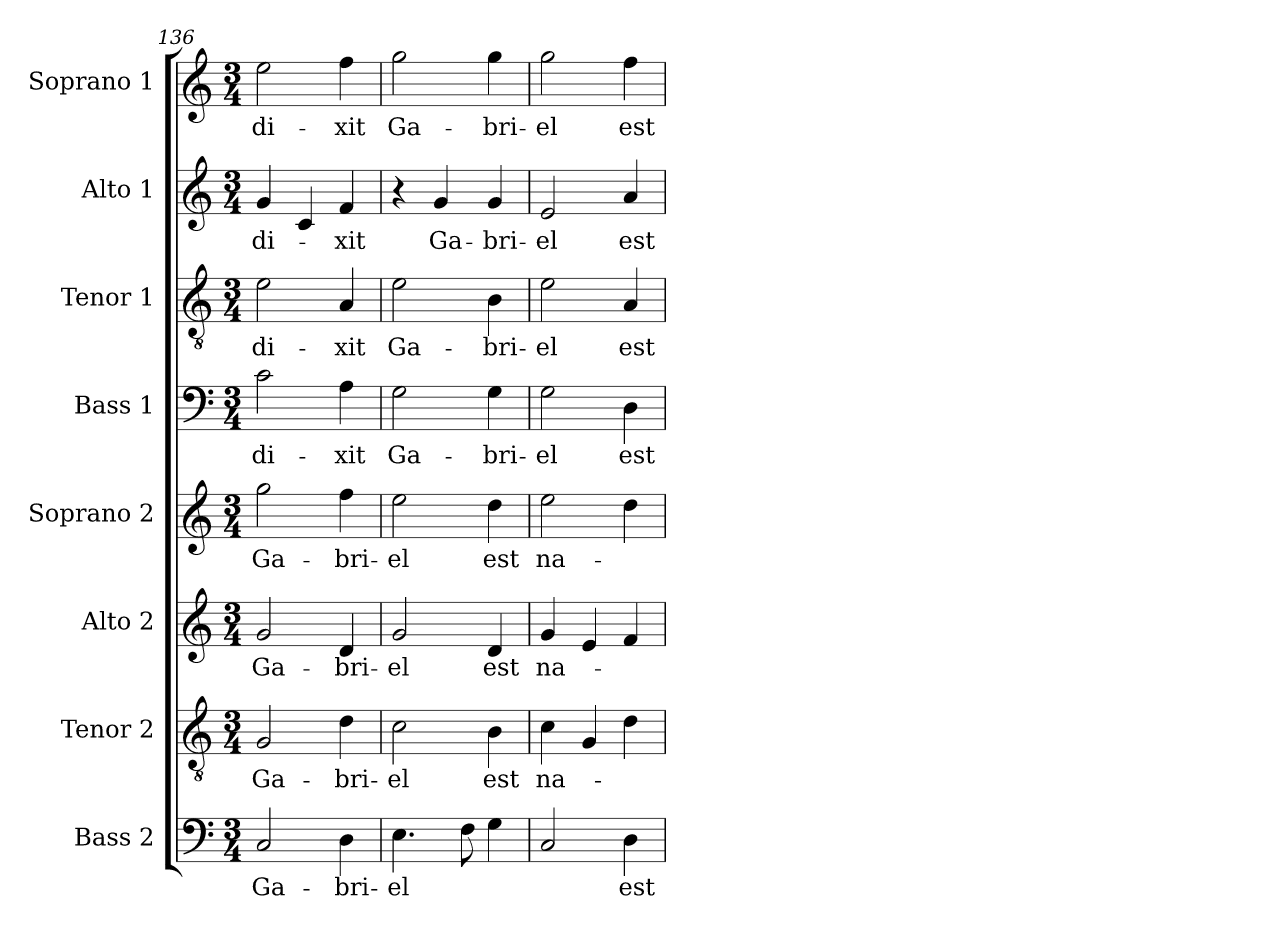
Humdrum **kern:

**kern	**text	**kern	**text	**kern	**text	**kern	**text	**kern	**text	**kern	**text	**kern	**text	**kern	**text
*part8	*part8	*part7	*part7	*part6	*part6	*part5	*part5	*part4	*part4	*part3	*part3	*part2	*part2	*part1	*part1
*staff8	*staff8	*staff7	*staff7	*staff6	*staff6	*staff5	*staff5	*staff4	*staff4	*staff3	*staff3	*staff2	*staff2	*staff1	*staff1
*I"Bass 2	*	*I"Tenor 2	*	*I"Alto 2	*	*I"Soprano 2	*	*I"Bass 1	*	*I"Tenor 1	*	*I"Alto 1	*	*I"Soprano 1	*
*I'B2	*	*I'T2	*	*I'A2	*	*I'S2	*	*I'B1	*	*I'T1	*	*I'A1	*	*I'S1	*
*clefF4	*	*clefGv2	*	*clefG2	*	*clefG2	*	*clefF4	*	*clefGv2	*	*clefG2	*	*clefG2	*
*	*	*ITrd7c12	*	*	*	*	*	*	*	*ITrd7c12	*	*	*	*	*
*k[]	*	*k[]	*	*k[]	*	*k[]	*	*k[]	*	*k[]	*	*k[]	*	*k[]	*
*C:	*	*C:	*	*C:	*	*C:	*	*C:	*	*C:	*	*C:	*	*C:	*
*M3/4	*	*M3/4	*	*M3/4	*	*M3/4	*	*M3/4	*	*M3/4	*	*M3/4	*	*M3/4	*
=136	=136	=136	=136	=136	=136	=136	=136	=136	=136	=136	=136	=136	=136	=136	=136
!	!LO:LY:b:color=#000000	!	!	!	!	!	!	!	!	!	!	!	!	!	!
!	!	!	!LO:LY:b:color=#000000	!	!	!	!	!	!	!	!	!	!	!	!
!	!	!	!	!	!LO:LY:b:color=#000000	!	!	!	!	!	!	!	!	!	!
!	!	!	!	!	!	!	!LO:LY:b:color=#000000	!	!	!	!	!	!	!	!
!	!	!	!	!	!	!	!	!	!LO:LY:b:color=#000000	!	!	!	!	!	!
!	!	!	!	!	!	!	!	!	!	!	!LO:LY:b:color=#000000	!	!	!	!
!	!	!	!	!	!	!	!	!	!	!	!	!	!LO:LY:b:color=#000000	!	!
!	!	!	!	!	!	!	!	!	!	!	!	!	!	!	!LO:LY:b:color=#000000
2Ci/	Ga-	2GGi/	Ga-	2gi/	Ga-	2ggi\	Ga-	2ci\	-di-	2Ei\	-di-	4gi/	-di-	2eei\	-di-
.	.	.	.	.	.	.	.	.	.	.	.	4ci/	.	.	.
!	!LO:LY:b:color=#000000	!	!	!	!	!	!	!	!	!	!	!	!	!	!
!	!	!	!LO:LY:b:color=#000000	!	!	!	!	!	!	!	!	!	!	!	!
!	!	!	!	!	!LO:LY:b:color=#000000	!	!	!	!	!	!	!	!	!	!
!	!	!	!	!	!	!	!LO:LY:b:color=#000000	!	!	!	!	!	!	!	!
!	!	!	!	!	!	!	!	!	!LO:LY:b:color=#000000	!	!	!	!	!	!
!	!	!	!	!	!	!	!	!	!	!	!LO:LY:b:color=#000000	!	!	!	!
!	!	!	!	!	!	!	!	!	!	!	!	!	!LO:LY:b:color=#000000	!	!
!	!	!	!	!	!	!	!	!	!	!	!	!	!	!	!LO:LY:b:color=#000000
4Di\	-bri-	4Di\	-bri-	4di/	-bri-	4ffi\	-bri-	4Ai\	-xit	4AAi/	-xit	4fi/	-xit	4ffi\	-xit
=137	=137	=137	=137	=137	=137	=137	=137	=137	=137	=137	=137	=137	=137	=137	=137
!	!LO:LY:b:color=#000000	!	!	!	!	!	!	!	!	!	!	!	!	!	!
!	!	!	!LO:LY:b:color=#000000	!	!	!	!	!	!	!	!	!	!	!	!
!	!	!	!	!	!LO:LY:b:color=#000000	!	!	!	!	!	!	!	!	!	!
!	!	!	!	!	!	!	!LO:LY:b:color=#000000	!	!	!	!	!	!	!	!
!	!	!	!	!	!	!	!	!	!LO:LY:b:color=#000000	!	!	!	!	!	!
!	!	!	!	!	!	!	!	!	!	!	!LO:LY:b:color=#000000	!	!	!	!
!	!	!	!	!	!	!	!	!	!	!	!	!	!	!	!LO:LY:b:color=#000000
4.Ei\	-el	2Ci\	-el	2gi/	-el	2eei\	-el	2Gi\	Ga-	2Ei\	Ga-	4r	.	2ggi\	Ga-
!	!	!	!	!	!	!	!	!	!	!	!	!	!LO:LY:b:color=#000000	!	!
.	.	.	.	.	.	.	.	.	.	.	.	4gi/	Ga-	.	.
8Fi\	.	.	.	.	.	.	.	.	.	.	.	.	.	.	.
!	!	!	!LO:LY:b:color=#000000	!	!	!	!	!	!	!	!	!	!	!	!
!	!	!	!	!	!LO:LY:b:color=#000000	!	!	!	!	!	!	!	!	!	!
!	!	!	!	!	!	!	!LO:LY:b:color=#000000	!	!	!	!	!	!	!	!
!	!	!	!	!	!	!	!	!	!LO:LY:b:color=#000000	!	!	!	!	!	!
!	!	!	!	!	!	!	!	!	!	!	!LO:LY:b:color=#000000	!	!	!	!
!	!	!	!	!	!	!	!	!	!	!	!	!	!LO:LY:b:color=#000000	!	!
!	!	!	!	!	!	!	!	!	!	!	!	!	!	!	!LO:LY:b:color=#000000
4Gi\	.	4BBi\	est	4di/	est	4ddi\	est	4Gi\	-bri-	4BBi\	-bri-	4gi/	-bri-	4ggi\	-bri-
=138	=138	=138	=138	=138	=138	=138	=138	=138	=138	=138	=138	=138	=138	=138	=138
!	!	!	!LO:LY:b:color=#000000	!	!	!	!	!	!	!	!	!	!	!	!
!	!	!	!	!	!LO:LY:b:color=#000000	!	!	!	!	!	!	!	!	!	!
!	!	!	!	!	!	!	!LO:LY:b:color=#000000	!	!	!	!	!	!	!	!
!	!	!	!	!	!	!	!	!	!LO:LY:b:color=#000000	!	!	!	!	!	!
!	!	!	!	!	!	!	!	!	!	!	!LO:LY:b:color=#000000	!	!	!	!
!	!	!	!	!	!	!	!	!	!	!	!	!	!LO:LY:b:color=#000000	!	!
!	!	!	!	!	!	!	!	!	!	!	!	!	!	!	!LO:LY:b:color=#000000
2Ci/	.	4Ci\	na-	4gi/	na-	2eei\	na-	2Gi\	-el	2Ei\	-el	2ei/	-el	2ggi\	-el
.	.	4GGi/	.	4ei/	.	.	.	.	.	.	.	.	.	.	.
!	!LO:LY:b:color=#000000	!	!	!	!	!	!	!	!	!	!	!	!	!	!
!	!	!	!	!	!	!	!	!	!LO:LY:b:color=#000000	!	!	!	!	!	!
!	!	!	!	!	!	!	!	!	!	!	!LO:LY:b:color=#000000	!	!	!	!
!	!	!	!	!	!	!	!	!	!	!	!	!	!LO:LY:b:color=#000000	!	!
!	!	!	!	!	!	!	!	!	!	!	!	!	!	!	!LO:LY:b:color=#000000
4Di\	est	4Di\	.	4fi/	.	4ddi\	.	4Di\	est	4AAi/	est	4ai/	est	4ffi\	est
=	=	=	=	=	=	=	=	=	=	=	=	=	=	=	=
*-	*-	*-	*-	*-	*-	*-	*-	*-	*-	*-	*-	*-	*-	*-	*-
